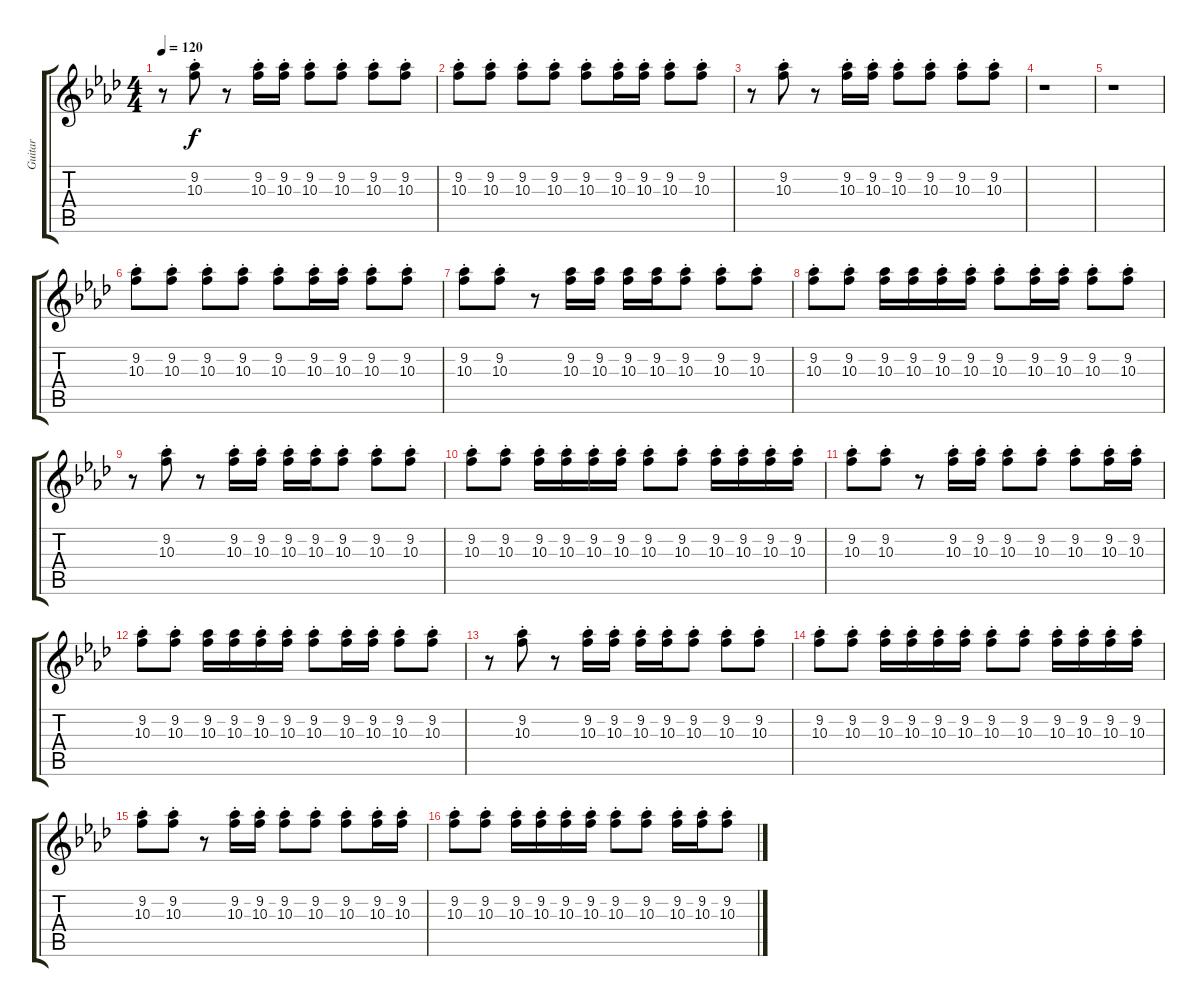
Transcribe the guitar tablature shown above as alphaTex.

\track ("Guitar" "Guitar") {instrument electricguitarclean}
\staff {score tabs}
\tuning (E4 B3 G3 D3 A2 E2) {hide}
\ts (4 4)
\tempo 120
\clef g2
\ks ab
r.8{dy f} (9.2{st} 10.3{st}).8 r.8 (9.2{st} 10.3{st}).16 (9.2{st} 10.3{st}).16 (9.2{st} 10.3{st}).8 (9.2{st} 10.3{st}).8 (9.2{st} 10.3{st}).8 (9.2{st} 10.3{st}).8 |
(9.2{st} 10.3{st}).8 (9.2{st} 10.3{st}).8 (9.2{st} 10.3{st}).8 (9.2{st} 10.3{st}).8 (9.2{st} 10.3{st}).8 (9.2{st} 10.3{st}).16 (9.2{st} 10.3{st}).16 (9.2{st} 10.3{st}).8 (9.2{st} 10.3{st}).8 |
r.8 (9.2{st} 10.3{st}).8 r.8 (9.2{st} 10.3{st}).16 (9.2{st} 10.3{st}).16 (9.2{st} 10.3{st}).8 (9.2{st} 10.3{st}).8 (9.2{st} 10.3{st}).8 (9.2{st} 10.3{st}).8 |
r.1 |
r.1 |
(9.2{st} 10.3{st}).8 (9.2{st} 10.3{st}).8 (9.2{st} 10.3{st}).8 (9.2{st} 10.3{st}).8 (9.2{st} 10.3{st}).8 (9.2{st} 10.3{st}).16 (9.2{st} 10.3{st}).16 (9.2{st} 10.3{st}).8 (9.2{st} 10.3{st}).8 |
(9.2{st} 10.3{st}).8 (9.2{st} 10.3{st}).8 r.8 (9.2 10.3).16 (9.2 10.3).16 (9.2 10.3).16 (9.2 10.3).16 (9.2{st} 10.3{st}).8 (9.2{st} 10.3{st}).8 (9.2{st} 10.3{st}).8 |
(9.2{st} 10.3{st}).8 (9.2{st} 10.3{st}).8 (9.2 10.3).16 (9.2 10.3).16 (9.2{st} 10.3{st}).16 (9.2{st} 10.3{st}).16 (9.2{st} 10.3{st}).8 (9.2{st} 10.3{st}).16 (9.2{st} 10.3{st}).16 (9.2{st} 10.3{st}).8 (9.2{st} 10.3{st}).8 |
r.8 (9.2{st} 10.3{st}).8 r.8 (9.2{st} 10.3{st}).16 (9.2{st} 10.3{st}).16 (9.2{st} 10.3{st}).16 (9.2{st} 10.3{st}).16 (9.2{st} 10.3{st}).8 (9.2{st} 10.3{st}).8 (9.2{st} 10.3{st}).8 |
(9.2{st} 10.3{st}).8 (9.2{st} 10.3{st}).8 (9.2{st} 10.3{st}).16 (9.2{st} 10.3{st}).16 (9.2{st} 10.3{st}).16 (9.2{st} 10.3{st}).16 (9.2{st} 10.3{st}).8 (9.2{st} 10.3{st}).8 (9.2{st} 10.3{st}).16 (9.2{st} 10.3{st}).16 (9.2{st} 10.3{st}).16 (9.2{st} 10.3{st}).16 |
(9.2{st} 10.3{st}).8 (9.2{st} 10.3{st}).8 r.8 (9.2{st} 10.3{st}).16 (9.2{st} 10.3{st}).16 (9.2{st} 10.3{st}).8 (9.2{st} 10.3{st}).8 (9.2{st} 10.3{st}).8 (9.2{st} 10.3{st}).16 (9.2{st} 10.3{st}).16 |
(9.2{st} 10.3{st}).8 (9.2{st} 10.3{st}).8 (9.2 10.3).16 (9.2 10.3).16 (9.2{st} 10.3{st}).16 (9.2{st} 10.3{st}).16 (9.2{st} 10.3{st}).8 (9.2{st} 10.3{st}).16 (9.2{st} 10.3{st}).16 (9.2{st} 10.3{st}).8 (9.2{st} 10.3{st}).8 |
r.8 (9.2{st} 10.3{st}).8 r.8 (9.2{st} 10.3{st}).16 (9.2{st} 10.3{st}).16 (9.2{st} 10.3{st}).16 (9.2{st} 10.3{st}).16 (9.2{st} 10.3{st}).8 (9.2{st} 10.3{st}).8 (9.2{st} 10.3{st}).8 |
(9.2{st} 10.3{st}).8 (9.2{st} 10.3{st}).8 (9.2{st} 10.3{st}).16 (9.2{st} 10.3{st}).16 (9.2{st} 10.3{st}).16 (9.2{st} 10.3{st}).16 (9.2{st} 10.3{st}).8 (9.2{st} 10.3{st}).8 (9.2{st} 10.3{st}).16 (9.2{st} 10.3{st}).16 (9.2{st} 10.3{st}).16 (9.2{st} 10.3{st}).16 |
(9.2{st} 10.3{st}).8 (9.2{st} 10.3{st}).8 r.8 (9.2{st} 10.3{st}).16 (9.2{st} 10.3{st}).16 (9.2{st} 10.3{st}).8 (9.2{st} 10.3{st}).8 (9.2{st} 10.3{st}).8 (9.2{st} 10.3{st}).16 (9.2{st} 10.3{st}).16 |
(9.2{st} 10.3{st}).8 (9.2{st} 10.3{st}).8 (9.2{st} 10.3{st}).16 (9.2{st} 10.3{st}).16 (9.2{st} 10.3{st}).16 (9.2{st} 10.3{st}).16 (9.2{st} 10.3{st}).8 (9.2{st} 10.3{st}).8 (9.2{st} 10.3{st}).16 (9.2{st} 10.3{st}).16 (9.2{st} 10.3{st}).8
